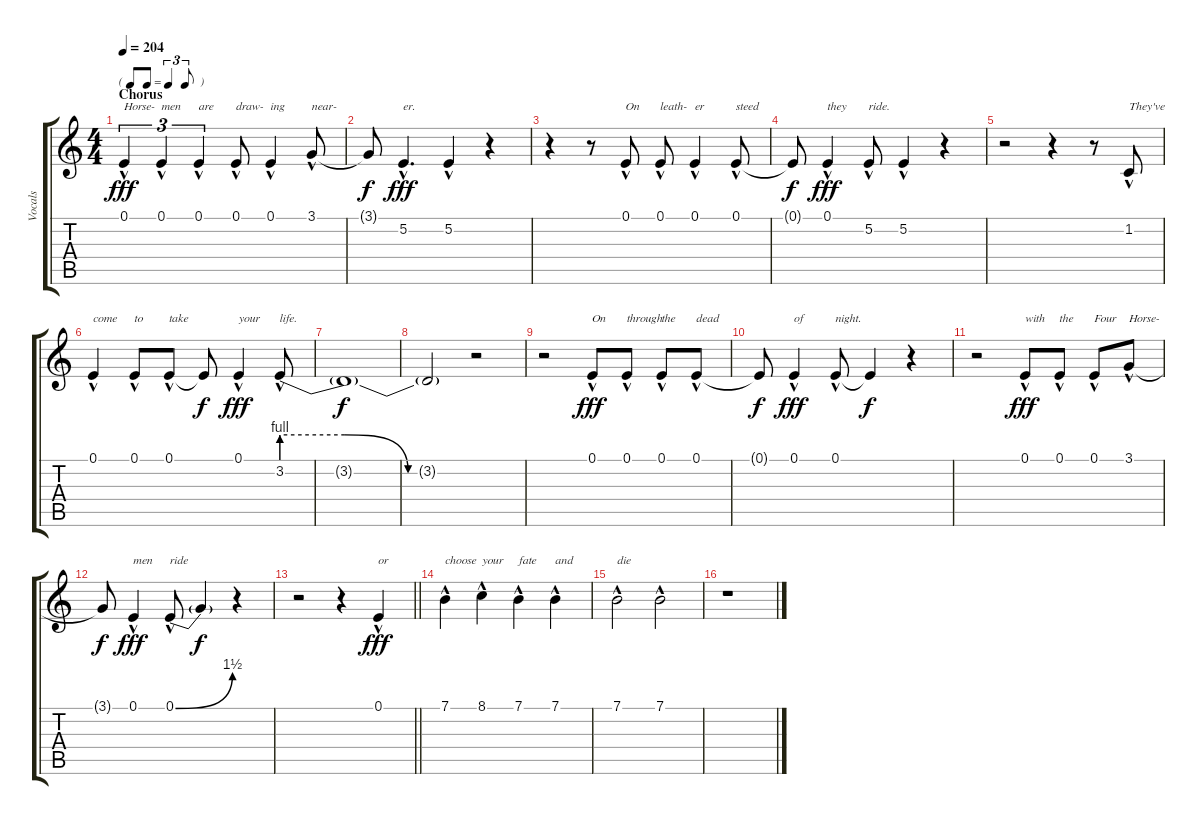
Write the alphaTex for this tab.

\track ("Vocals" "Vocals") {instrument synthbrass2}
\staff {score tabs}
\tuning (E4 B3 G3 D3 A2 E2) {hide}
\ts (4 4)
\tf triplet8th
\section ("" "Chorus")
\tempo 204
\clef g2
\ks c
0.1{hac}.4{tu (3 2) txt "Horse-" dy fff} 0.1{hac}.4{tu (3 2) txt "men"} 0.1{hac}.4{tu (3 2) txt "are"} 0.1{hac}.8{txt "draw-"} 0.1{hac}.4{txt "ing"} 3.1{hac}.8{txt "near-"} |
3.1{t}.8{dy f} 5.2{hac}.4{d txt "er." dy fff} 5.2{hac}.4 r.4 |
r.4 r.8 0.1{hac}.8{txt "On"} 0.1{hac}.8{txt "leath-"} 0.1{hac}.4{txt "er"} 0.1{hac}.8{txt "steed"} |
0.1{t}.8{dy f} 0.1{hac}.4{txt "they" dy fff} 5.2{hac}.8{txt "ride."} 5.2{hac}.4 r.4 |
r.2 r.4 r.8 1.2{hac}.8{txt "They've"} |
0.1{hac}.4{txt "come"} 0.1{hac}.8{txt "to"} 0.1{hac}.8{txt "take"} 0.1{t}.8{dy f} 0.1{hac}.4{txt "your" dy fff} 3.2{be (custom 0 4 20 4 40 0 60 0) hac}.8{txt "life."} |
3.2{t}.1{dy f} |
3.2{t}.2 r.2 |
r.2 0.1{hac}.8{txt "On" dy fff} 0.1{hac}.8{txt "through"} 0.1{hac}.8{txt "the"} 0.1{hac}.8{txt "dead"} |
0.1{t}.8{dy f} 0.1{hac}.4{txt "of" dy fff} 0.1{hac}.8{txt "night."} 0.1{t}.4{dy f} r.4 |
r.2 0.1{hac}.8{txt "with" dy fff} 0.1{hac}.8{txt "the"} 0.1{hac}.8{txt "Four"} 3.1{hac}.8{txt "Horse-"} |
3.1{t}.8{dy f} 0.1{hac}.4{txt "men" dy fff} 0.1{be (bend 0 0 60 6) hac}.8{txt "ride"} 0.1{t}.4{dy f} r.4 |
\barLineRight lightlight
r.2 r.4 0.1{hac}.4{txt "or" dy fff} |
7.1{hac}.4{txt "choose"} 8.1{hac}.4{txt "your"} 7.1{hac}.4{txt "fate"} 7.1{hac}.4{txt "and"} |
7.1{hac}.2{txt "die"} 7.1{hac}.2 |
r.1
